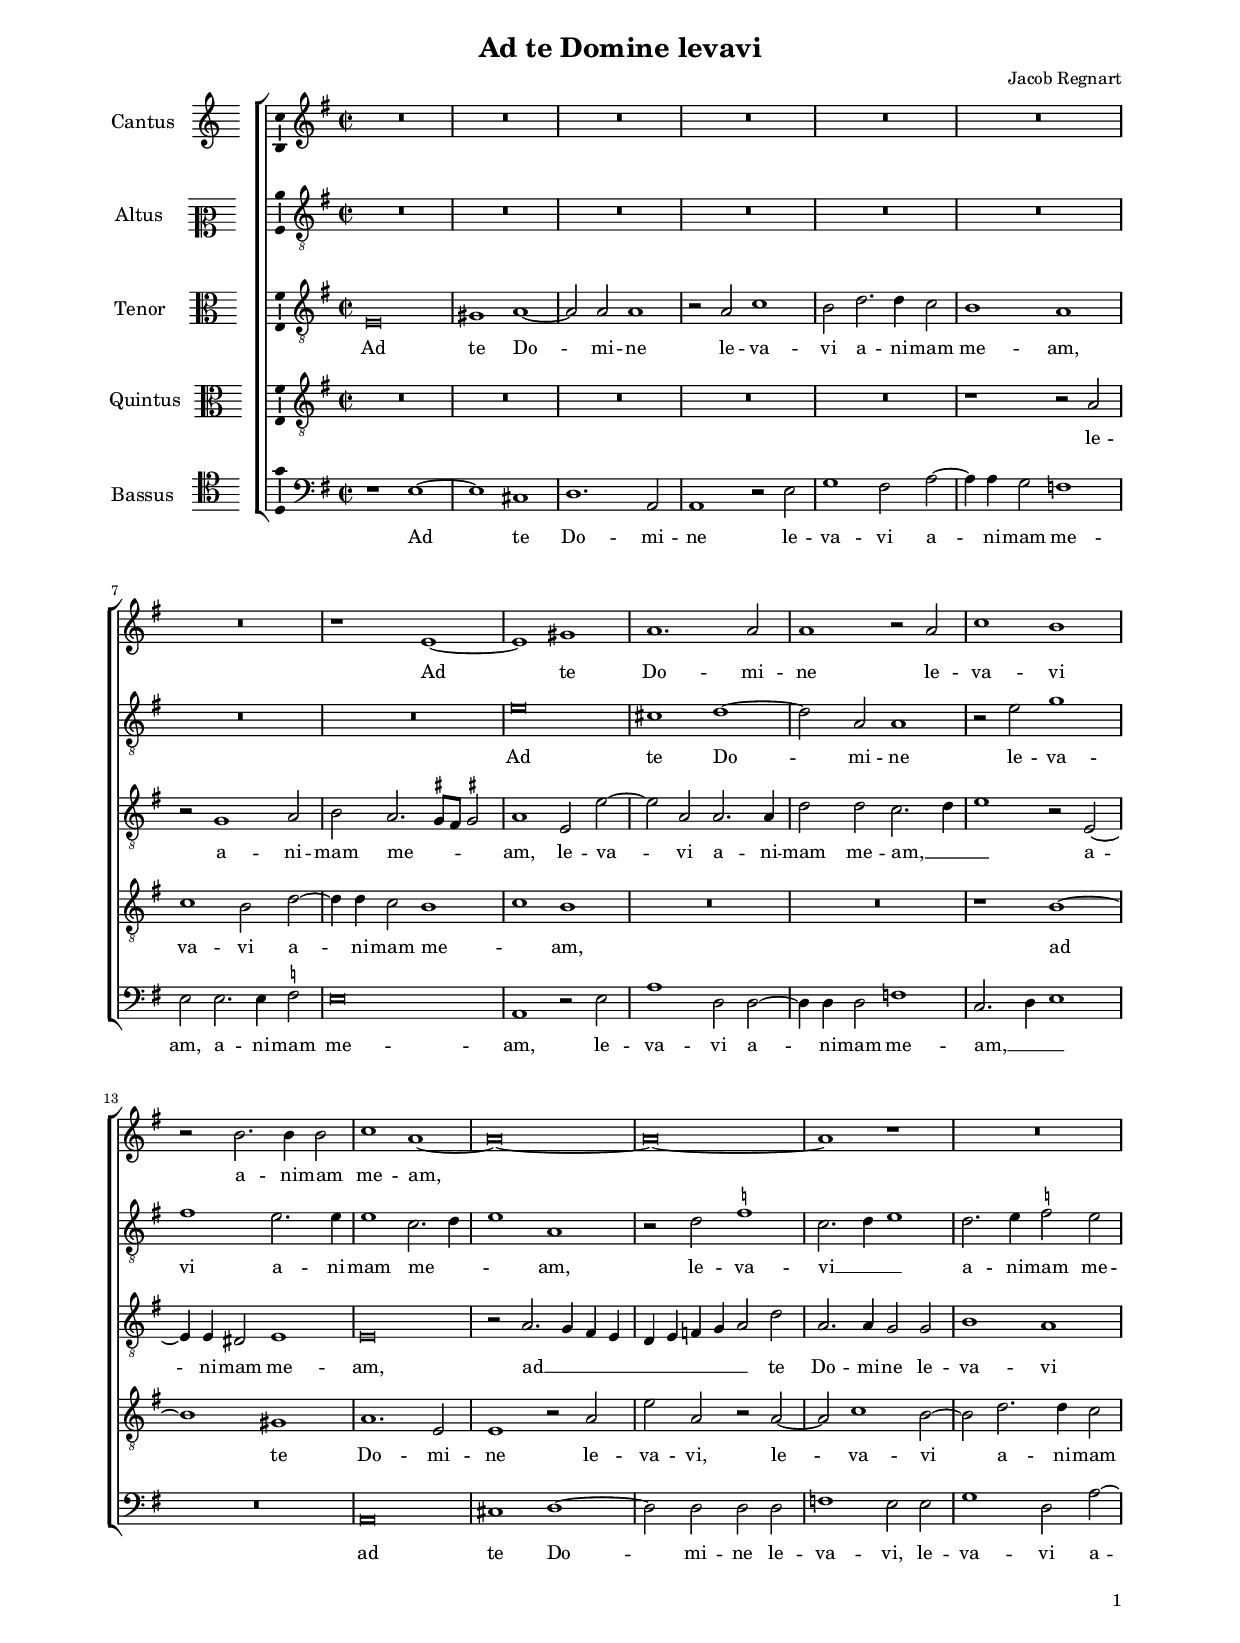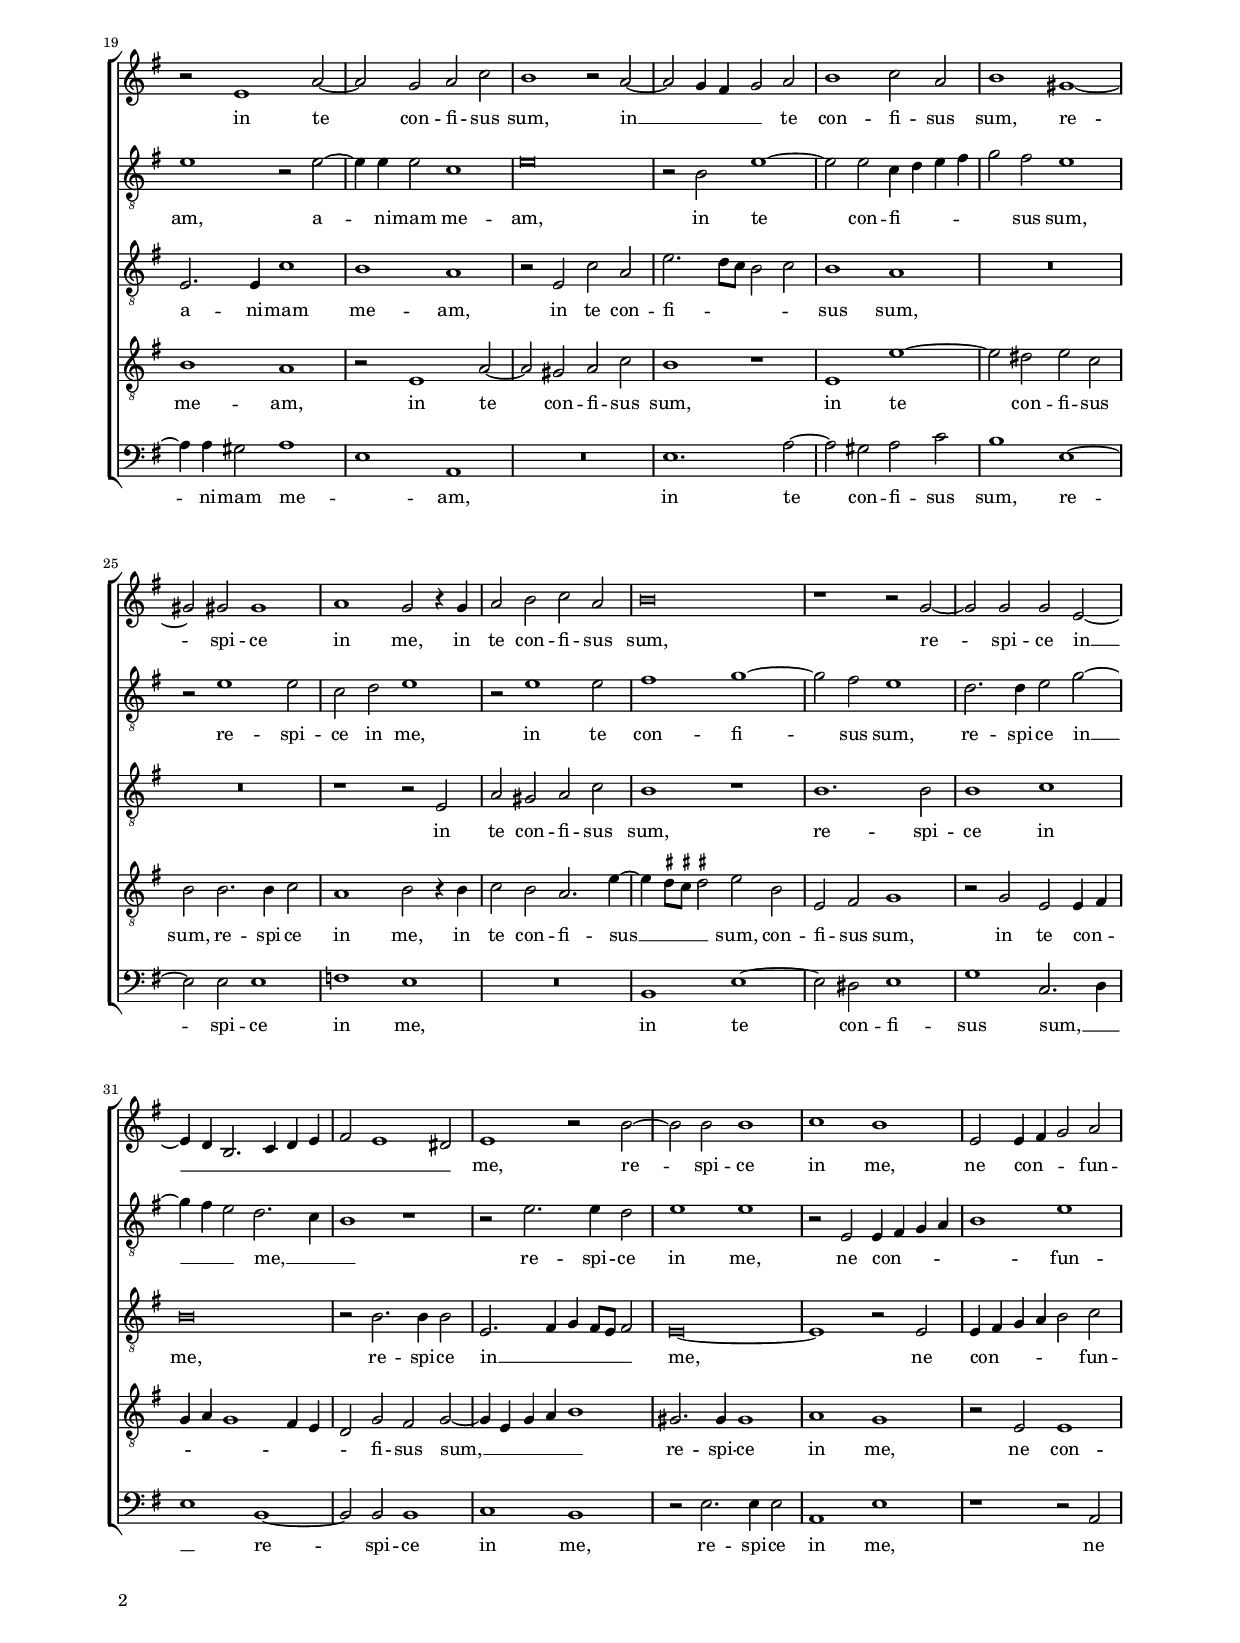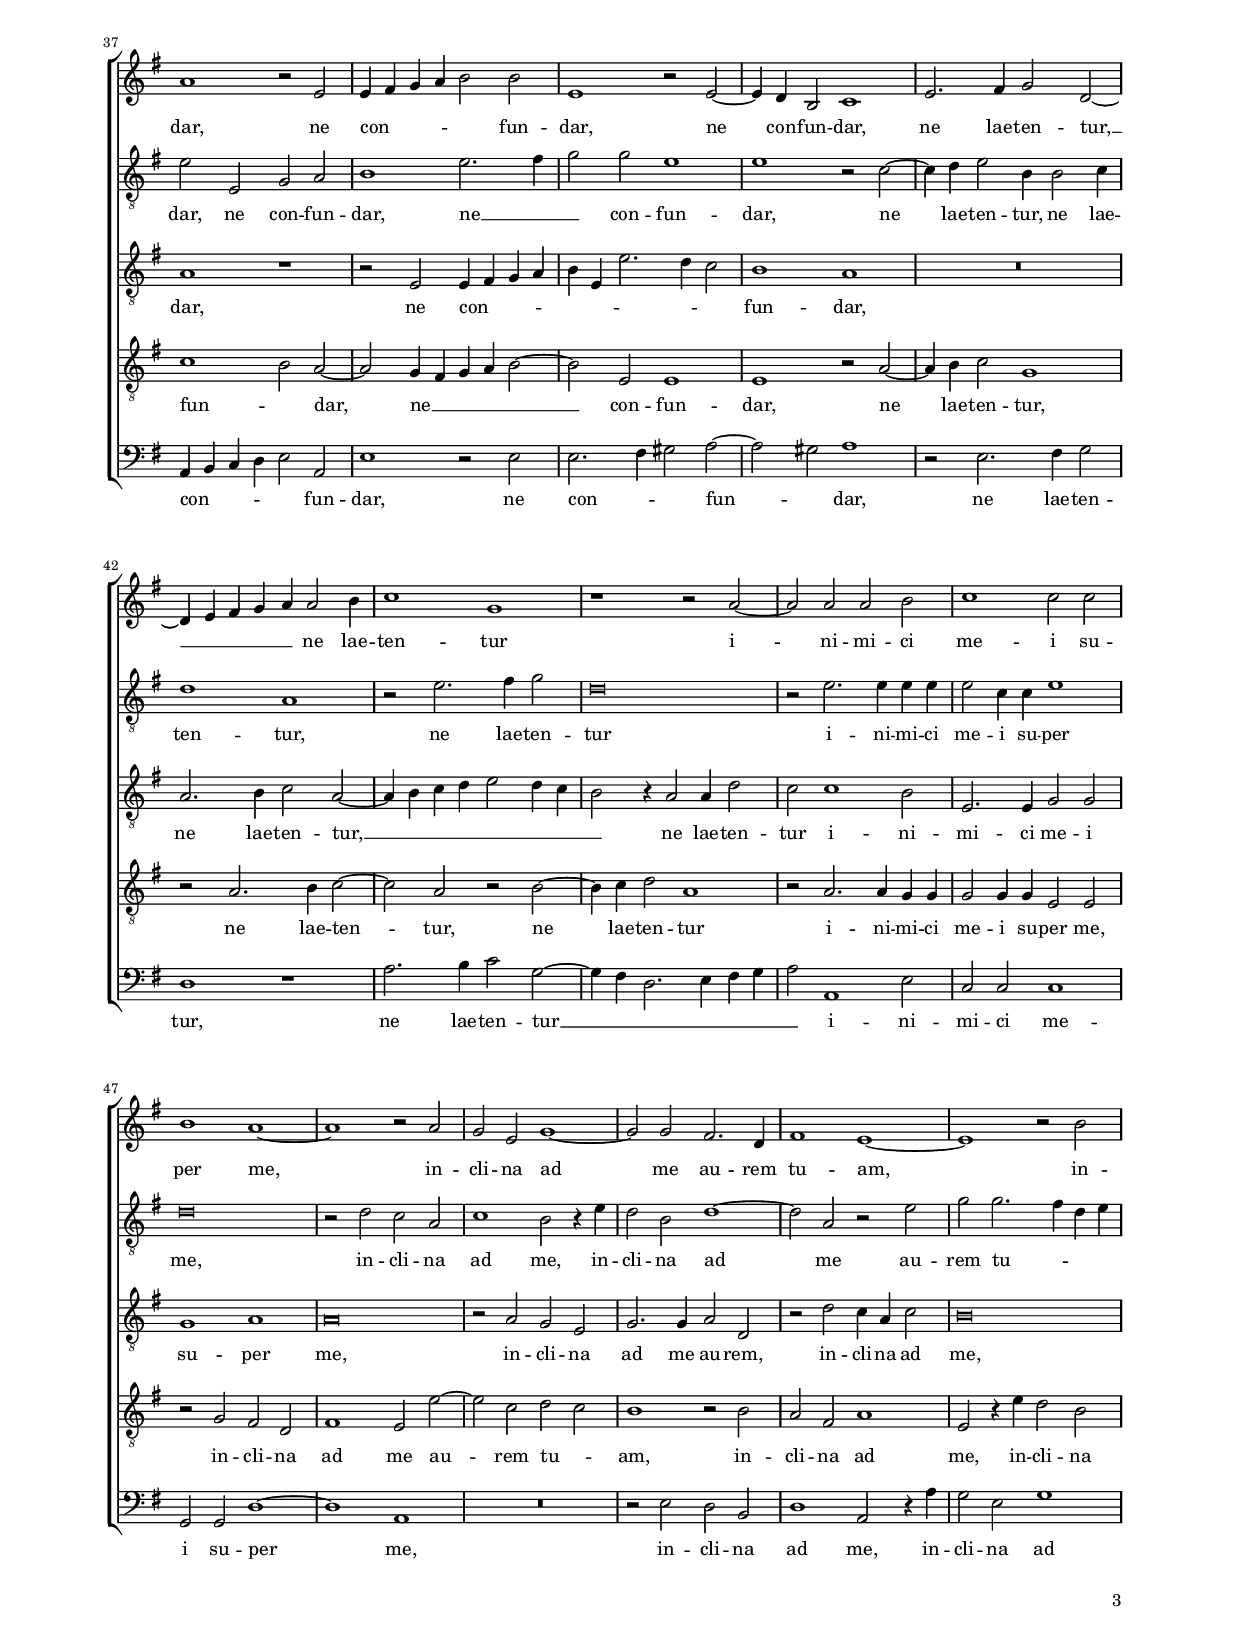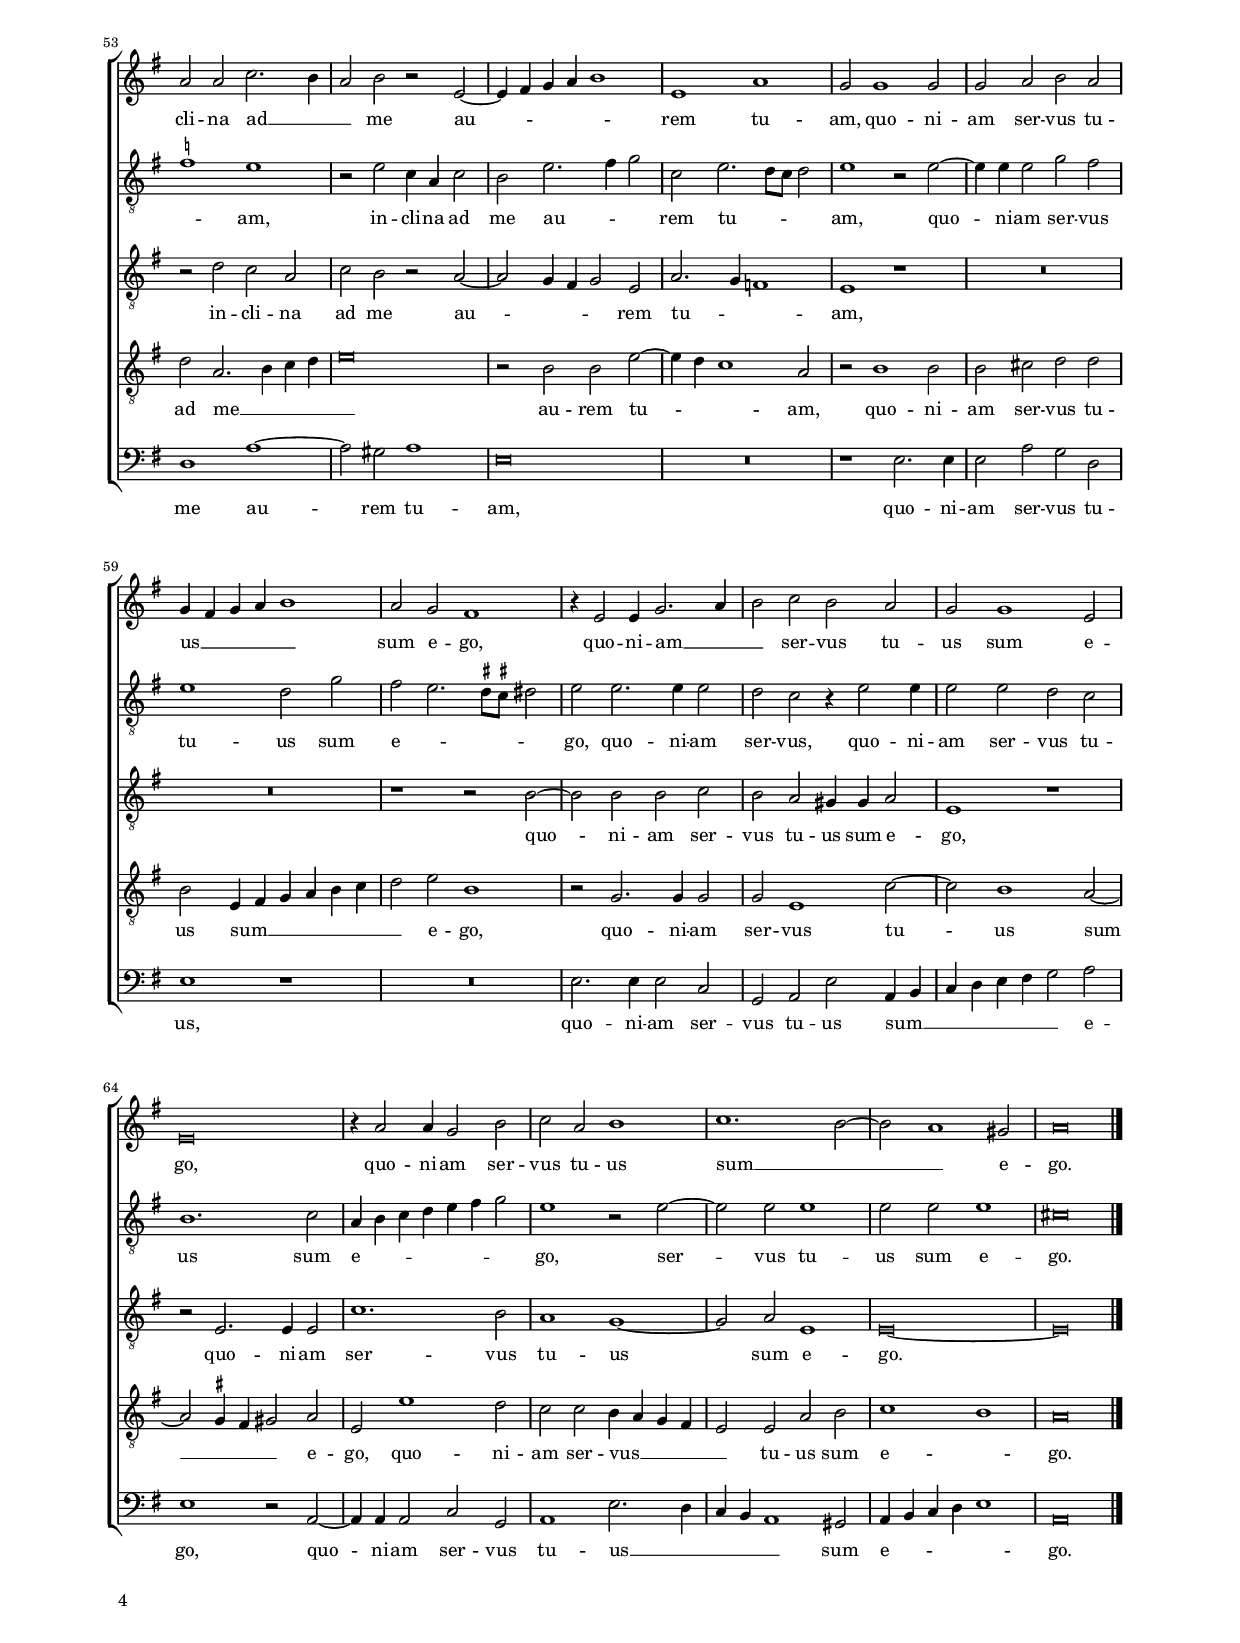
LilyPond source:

\header
{
  title="Ad te Domine levavi"
  composer="Jacob Regnart"
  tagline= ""
}

\version "2.24.0"
\include "deutsch.ly"
#(set-global-staff-size 15)
% #(set-default-paper-size "letter")
#(ly:set-option 'point-and-click #f)


\paper
	{
	top-margin = 1.8 \cm
	bottom-margin = 1.2 \cm
	left-margin = 2 \cm
	right-margin = 2 \cm
	ragged-bottom = ##f
	ragged-last-bottom = ##t
	print-page-number = ##f
	system-system-spacing = #'((basic-distance . 17) (minimum-distance . 14) (padding . 6) (strechability . 150))
	oddFooterMarkup=\markup   \fill-line { "" \fromproperty #'page:page-number-string }
	evenFooterMarkup=\markup  \fill-line { \fromproperty #'page:page-number-string "" }
	last-bottom-spacing = #'((basic-distance . 12) (minimum-distance . 7) (padding . 4))
%	systems-per-page = 3
%	min-systems-per-page = 3
%	print-all-headers = ##t
%	print-first-page-number = ##t
%	first-page-number = 1
	}

	
global = {
	\key c \major
	\time 2/2 \set Score.measureLength = #(ly:make-moment 2/1)
	\skip 1*2*69 \bar "|."
	}

	ficta = { \once \set suggestAccidentals = ##t }

	forget = #(define-music-function (music) (ly:music?) #{
		\accidentalStyle forget
		$music
		\accidentalStyle default
		#})



incipitcantus = \markup { \score {
	{
	\set Staff.instrumentName = \markup { \fontsize #1 "Cantus" }
	\key c \major
	\clef violin
	s4 \bar ""
	}
	\layout  {
	raggedright = ##t
	indent = 1.6 \cm
	line-width = 2.4\cm
	\context { \Staff \remove Time_signature_engraver }
	\override Staff.Clef.Y-extent = #'(0 . 0)
	}} \hspace #1 }

      
incipitaltus = \markup { \score {
	{
	\set Staff.instrumentName = \markup { \fontsize #1 "Altus" }
	\key c \major
	\clef mezzosoprano
	s4 \bar ""
	}
	\layout  {
	raggedright = ##t
	indent = 1.6 \cm
	line-width = 2.4\cm
	\context { \Staff \remove Time_signature_engraver }
	\override Staff.Clef.Y-extent = #'(0 . 0)
	}} \hspace #1 }


incipittenor = \markup { \score {
	{
	\set Staff.instrumentName = \markup { \fontsize #1 "Tenor" }
	\key c \major
	\clef alto
	s4 \bar ""
	}
	\layout  {
	raggedright = ##t
	indent = 1.6 \cm
	line-width = 2.4\cm
	\context { \Staff \remove Time_signature_engraver }
	\override Staff.Clef.Y-extent = #'(0 . 0)
	}} \hspace #1 }
      
      
incipitquintus = \markup { \score {
	{
	\set Staff.instrumentName = \markup { \fontsize #1 "Quintus" }
	\key c \major
	\clef alto
	s4 \bar ""
	}
	\layout  {
	raggedright = ##t
	indent = 1.6 \cm
	line-width = 2.4\cm
	\context { \Staff \remove Time_signature_engraver }
	\override Staff.Clef.Y-extent = #'(0 . 0)
	}} \hspace #1 }
      
      
incipitbassus = \markup { \score {
	{
	\set Staff.instrumentName = \markup { \fontsize #1 "Bassus" }
	\key c \major
	\clef tenor
	s4 \bar ""
	}
	\layout  {
	raggedright = ##t
	indent = 1.6 \cm
	line-width = 2.4\cm
	\context { \Staff \remove Time_signature_engraver }
	\override Staff.Clef.Y-extent = #'(0 . 0)
	}} \hspace #1 }


cantus =  \relative c''
	{
	R\breve
	R\breve
	R\breve
	R\breve
%5
	R\breve |
	R\breve
	R\breve
	r1 a~
	a1 cis
%10
	d1. d2 |
	d1 r2 d
	f1 e
	r2 e2. e4 e2
	f1 d~
%15
	d\breve~ |
	d\breve~
	d1 r
	R\breve
	r2 a1 d2~
%20
	d2 c d f |
	e1 r2 d~
	d2 c4 h c2 d
	e1 f2 d
	e1 cis~
%25
	cis2 cis cis1 |
	d1 c2 r4 c
	d2 e f d
	e\breve
	r1 r2 c~
%30
	c2 c c a~ |
	a4 g e2. f4 g a
	h2 a1 gis2
	a1 r2 e'~
	e2 e e1
%35
	f1 e |
	a,2 a4 h c2 d
	d1 r2 a
	a4 h c d e2 e
	a,1 r2 a~
%40
	a4 g e2 f1 |
	a2. h4 c2 g~
	g4 a h c d d2 e4
	f1 c
	r1 r2 d~
%45
	d2 d d e |
	f1 f2 f
	e1 d~
	d1 r2 d
	c2 a c1~
%50
	c2 c h2. g4 |
	h1 a~
	a1 r2 e'
	d2 d f2. e4
	d2 e r a,~
%55
	a4 h c d e1 |
	a,1 d
	c2 c1 c2
	c2 d e d
	c4 h c d e1
%60
	d2 c h1 |
	r4 a2 a4 c2. d4
	e2 f e d
	c2 c1 a2
	a\breve
%65
	r4 d2 d4 c2 e |
	f2 d e1
	f1. e2~
	e2 d1 cis2
	d\breve |
	}


altus =  \relative c'
	{
	R\breve
	R\breve
	R\breve
	R\breve
%5
	R\breve |
	R\breve
	R\breve
	R\breve
	a'\breve
%10
	fis1 g~ |
	g2 d d1
	r2 a' c1
	h1 a2. a4
	a1 f2. g4
%15
	a1 d, |
	r2 g \ficta b1
	f2. g4 a1
	g2. a4 \ficta b2 a
	a1 r2 a~
%20
	a4 a a2 f1 |
	a\breve
	r2 e a1~
	a2 a f4 g a h
	c2 h a1
%25
	r2 a1 a2 |
	f2 g a1
	r2 a1 a2
	h1 c~
	c2 h a1
%30
	g2. g4 a2 c~ |
	c4 h a2 g2. f4
	e1 r
	r2 a2. a4 g2
	a1 a
%35
	r2 a, a4 h c d |
	e1 a
	a2 a, c d
	e1 a2. h4
	c2 c a1
%40
	a1 r2 f~ |
	f4 g a2 e4 e2 f4
	g1 d
	r2 a'2. h4 c2
	g\breve
%45
	r2 a2. a4 a a  |
	a2 f4 f a1
	g\breve
	r2 g f d
	f1 e2 r4 a
%50
	g2 e g1~ |
	g2 d r a'
	c2 c2. h4 g a
	\ficta b1 a
	r2 a f4 d f2
%55
	e2 a2. h4 c2 |
	f,2 a2. g8 f g2
	a1 r2 a~
	a4 a a2 c h
	a1 g2 c
%60
	h2 a2. \ficta gis8 \ficta fis gis!2 |
	a2 a2. a4 a2
	g2 f r4 a2 a4
	a2 a g f
	e1. f2
%65
	d4 e f g a h c2 |
	a1 r2 a~
	a2 a a1
	a2 a a1
	fis\breve |
	}


tenor =  \relative c'
	{
	a\breve
	cis1 d~
	d2 d d1
	r2 d f1
%5
	e2 g2. g4 f2 |
	e1 d
	r2 c1 d2
	e2 d2. \ficta cis8 h \ficta cis!2
	d1 a2 a'~
%10
	a2 d, d2. d4 |
	g2 g f2. g4
	a1 r2 a,~
	a4 a gis2 a1
	a\breve
%15
	r2 d2. c4 h a |
	g4 a b c d2 g
	d2. d4 c2 c
	e1 d
	a2. a4 f'1
%20
	e1 d |
	r2 a f' d
	a'2. g8 f e2 f
	e1 d
	R\breve
%25
	R\breve |
	r1 r2 a
	d2 cis d f
	e1 r
	e1. e2
%30
	e1 f |
	e\breve
	r2 e2. e4 e2
	a,2. h4 c h8 a h2
	a\breve~
%35
	a1 r2 a |
	a4 h c d e2 f
	d1 r
	r2 a a4 h c d
	e4 a, a'2. g4 f2
%40
	e1 d |
	R\breve
	d2. e4 f2 d~
	d4 e f g a2 g4 f
	e2 r4 d2 d4 g2
%45
	f2 f1 e2 |
	a,2. a4 c2 c
	c1 d
	d\breve
	r2 d c a
%50
	c2. c4 d2 g, |
	r2 g' f4 d f2
	e\breve
	r2 g f d
	f2 e r d~
%55
	d2 c4 h c2 a |
	d2. c4 b1
	a1 r
	R\breve
	R\breve
%60
	r1 r2 e'~ | 
	e2 e e f
	e2 d cis4 cis d2
	a1 r
	r2 a2. a4 a2
%65
	f'1. e2 |
	d1 c~
	c2 d a1
	a\breve~
        a\breve |
	}


quintus  =  \relative c'
	{
	R\breve
	R\breve
	R\breve
	R\breve
%5
	R\breve |
	r1 r2 d
	f1 e2 g~
	g4 g f2 e1
	f1 e
%10
	R\breve |
	R\breve
	r1 e~
	e1 cis
	d1. a2
%15
	a1 r2 d |
	a'2 d, r d~
	d2 f1 e2~
	e2 g2. g4 f2
	e1 d
%20
	r2 a1 d2~ |
	d2 cis d f
	e1 r
	a,1 a'~
	a2 gis a f
%25
	e2 e2. e4 f2 |
	d1 e2 r4 e
	f2 e d2. a'4~
	a4 \ficta gis8 \ficta fis \ficta gis!2 a e
	a,2 h c1
%30
	r2 c a a4 h |
	c4 d c1 h4 a
	g2 c h c~
	c4 a c d e1
	cis2. cis4 cis1 
%35
	d1 c |
	r2 a a1
	f'1 e2 d~
	d2 c4 h c d e2~
	e2 a, a1
%40
	a1 r2 d~ |
	d4 e f2 c1
	r2 d2. e4 f2~
	f2 d r e~
	e4 f g2 d1
%45
	r2 d2. d4 c c |
	c2 c4 c a2 a
	r2 c h g
	h1 a2 a'~
	a2 f g f
%50
	e1 r2 e |
	d2 h d1
	a2 r4 a' g2 e
	g2 d2. e4 f g
	a\breve
%55
	r2 e e a~ |
	a4 g f1 d2
	r2 e1 e2
	e2 fis g g
	e2 a,4 h c d e f
%60
	g2 a e1 |
	r2 c2. c4 c2
	c2 a1 f'2~
	f2 e1 d2~
	d2 \ficta cis4 h cis!2 d
%65
	a2 a'1 g2 |
	f2 f e4 d c h
	a2 a d e
	f1 e
	d\breve |
	}


bassus  =  \relative c
	{
	r1 a'~
	a1 fis
	g1. d2
	d1 r2 a'
%5
	c1 h2 d~ |
	d4 d c2 b1
	a2 a2. a4 \ficta b2
	a\breve
	d,1 r2 a'
%10
	d1 g,2 g~ |
	g4 g g2 b1
	f2. g4 a1
	R\breve
	d,\breve
%15
	fis1 g~ |
	g2 g g g
	b1 a2 a
	c1 g2 d'~
	d4 d cis2 d1
%20
	a1 d, |
	R\breve
	a'1. d2~
	d2 cis d f
	e1 a,~
%25
	a2 a a1 |
	b1 a
	R\breve
	e1 a~
	a2 gis a1
%30
	c1 f,2. g4 |
	a1 e~
	e2 e e1
	f1 e
	r2 a2. a4 a2
%35
	d,1 a' |
	r1 r2 d,
	d4 e f g a2 d,
	a'1 r2 a
	a2. h4 cis2 d~
%40
	d2 cis d1 |
	r2 a2. h4 c2
	g1 r
	d'2. e4 f2 c~
	c4 h g2. a4 h c
%45
	d2 d,1 a'2 |
	f2 f f1
	c2 c g'1~
	g1 d
	R\breve
%50
	r2 a' g e |
	g1 d2 r4 d'
	c2 a c1
	g1 d'~
	d2 cis d1
%55
	a\breve |
	R\breve
	r1 a2. a4
	a2 d c g
	a1 r
%60
	R\breve |
	a2. a4 a2 f
	c2 d a' d,4 e
	f4 g a h c2 d
	a1 r2 d,~
%65
	d4 d d2 f c |
	d1 a'2. g4
	f4 e d1 cis2
	d4 e f g a1
	d,\breve |
	}


lyricscantus = \lyricmode {
	Ad te Do -- mi -- ne le -- va -- vi a -- ni -- mam me -- am,
        in te con -- fi -- sus sum,
        in __ _ _ _ te con -- fi -- sus sum,
        re -- spi -- ce in me,
        in te con -- fi -- sus sum,
        re -- spi -- ce in __ _ _ _ _ _ _ _ _ me,
        re -- spi -- ce in me,
        ne con -- _ _ fun -- dar,
        ne con -- _ _ _ _ fun -- dar,
        ne con -- fun -- dar,
        ne lae -- ten -- tur, __ _ _ _ _
        ne lae -- ten -- tur i -- ni -- mi -- ci me -- i su -- per me,
        in -- cli -- na ad me au -- rem tu -- am,
        in -- cli -- na ad __ _ _ me au -- _ _ _ _ rem tu -- am,
        quo -- ni -- am ser -- vus tu -- us __ _ _ _ _ sum e -- go,
        quo -- ni -- am __ _ _ ser -- vus tu -- us sum e -- go,
        quo -- ni -- am ser -- vus tu -- us sum __ _ _ e -- go.
	}


lyricsaltus = \lyricmode {
	Ad te Do -- mi -- ne le -- va -- vi a -- ni -- mam me -- _ _ am,
        le -- va -- vi __ _ _ a -- ni -- mam me -- am,
        a -- ni -- mam me -- am,
        in te con -- fi -- _ _ _ _ sus sum,
        re -- spi -- ce in me,
        in te con -- fi -- sus sum,
        re -- spi -- ce in __ _ _ me, __ _ _
        re -- spi -- ce in me,
        ne con -- _ _ _ _ fun -- dar,
        ne con -- fun -- dar,
        ne __ _ _ con -- fun -- dar,
        ne lae -- ten -- tur,
        ne lae -- ten -- tur,
        ne lae -- ten -- tur i -- ni -- mi -- ci me -- i su -- per me,
        in -- cli -- na ad me,
        in -- cli -- na ad me au -- rem tu -- _ _ _ _ am,
        in -- cli -- na ad me au -- _ _ rem tu -- _ _ _ am,
        quo -- ni -- am ser -- vus tu -- us sum e -- _ _ _ _ go,
        quo -- ni -- am ser -- vus,
        quo -- ni -- am ser -- vus tu -- us sum e -- _ _ _ _ _ _ go,
        ser -- vus tu -- us sum e -- go.
	}


lyricstenor = \lyricmode {
	Ad te Do -- mi -- ne le -- va -- vi a -- ni -- mam me -- am,
        a -- ni -- mam me -- _ _ _ am,
        le -- va -- vi a -- ni -- mam me -- am, __ _ _
        a -- ni -- mam me -- am,
        ad __ _ _ _ _ _ _ _ _ te Do -- mi -- ne le -- va -- vi a -- ni -- mam me -- am,
        in te con -- fi -- _ _ _ _ sus sum,
        in te con -- fi -- sus sum,
        re -- spi -- ce in me,
        re -- spi -- ce in __ _ _ _ _ _ me,
        ne con -- _ _ _ _ fun -- dar,
        ne con -- _ _ _ _ _ _ _ _ fun -- dar,
        ne lae -- ten -- tur, __ _ _ _ _ _ _ _
        ne lae -- ten -- tur i -- ni -- mi -- ci me -- i su -- per me,
        in -- cli -- na ad me au -- rem,
        in -- cli -- na ad me,
        in -- cli -- na ad me au -- _ _ _ rem tu -- _ _ am,
        quo -- ni -- am ser -- vus tu -- us sum e -- go,
        quo -- ni -- am ser -- vus tu -- us sum e -- go.
	}


lyricsquintus = \lyricmode {
	le -- va -- vi a -- ni -- mam me -- _ am,
        ad te Do -- mi -- ne le -- va -- vi,
        le -- va -- vi a -- ni -- mam me -- am,
        in te con -- fi -- sus sum,
        in te con -- fi -- sus sum,
        re -- spi -- ce in me,
        in te con -- fi -- sus __ _ _ _ sum,
        con -- fi -- sus sum,
        in te con -- _ _ _ _ _ _ _ fi -- sus sum, __ _ _ _ _
        re -- spi -- ce in me,
        ne con -- fun -- _ dar,
        ne __ _ _ _ _ con -- fun -- dar,
        ne lae -- ten -- tur,
        ne lae -- ten -- tur,
        ne lae -- ten -- tur i -- ni -- mi -- ci me -- i su -- per me,
        in -- cli -- na ad me au -- rem tu -- _ am,
        in -- cli -- na ad me,
        in -- cli -- na ad me __ _ _ _ _ au -- rem tu -- _ _ am,
        quo -- ni -- am ser -- vus tu -- us sum __ _ _ _ _ _ _ e -- go,
        quo -- ni -- am ser -- vus tu -- us sum __ _ _ _ e -- go,
        quo -- ni -- am ser -- vus __ _ _ _ _ tu -- us sum e -- _ go.
	}


lyricsbassus = \lyricmode {
	Ad te Do -- mi -- ne le -- va -- vi a -- ni -- mam me -- am,
        a -- ni -- mam me -- am,
        le -- va -- vi a -- ni -- mam me -- am, __ _ _
        ad te Do -- mi -- ne le -- va -- vi,
        le -- va -- vi a -- ni -- mam me -- _ am,
        in te con -- fi -- sus sum,
        re -- spi -- ce in me,
        in te con -- fi -- sus sum, __ _ _
        re -- spi -- ce in me,
        re -- spi -- ce in me,
        ne con -- _ _ _ _ fun -- dar,
        ne con -- _ _ fun -- _ dar,
        ne lae -- ten -- tur,
        ne lae -- ten -- tur __ _ _ _ _ _ _ 
        i -- ni -- mi -- ci me -- i su -- per me,
        in -- cli -- na ad me,
        in -- cli -- na ad me au -- rem tu -- am,
        quo -- ni -- am ser -- vus tu -- us,
        quo -- ni -- am ser -- vus tu -- us sum __ _ _ _ _ _ _ e -- go,
        quo -- ni -- am ser -- vus tu -- us __ _ _ _ _ sum e -- _ _ _ _ go.
	}


\score
{  
	\transpose c g, {
	\new ChoirStaff \with { \override StaffGrouper.staff-staff-spacing.basic-distance = #12 }
	<<

	\new Staff << \global
	\new Voice="v1" {
		\set Staff.instrumentName=\incipitcantus
%		\set Staff.instrumentName= "S"
		\set Staff.midiInstrument = "reed organ"
		\clef violin
		\cantus }
	\new Lyrics \lyricsto "v1" {\lyricscantus }
	>>


	\new Staff << \global
	\new Voice="v2" {
		\set Staff.instrumentName=\incipitaltus
%		\set Staff.instrumentName= "A"
		\set Staff.midiInstrument = "reed organ"
		\clef "G_8"
		\altus}
	\new Lyrics \lyricsto "v2" {\lyricsaltus }
	>>


	\new Staff << \global
	\new Voice="v3" {
		\set Staff.instrumentName=\incipittenor
%		\set Staff.instrumentName= "T"
		\set Staff.midiInstrument = "reed organ"
		\clef "G_8"
		\tenor }
	\new Lyrics \lyricsto "v3" {\lyricstenor }
	>>


	\new Staff << \global
	\new Voice="v5" {
		\set Staff.instrumentName=\incipitquintus
%		\set Staff.instrumentName= "Q"
		\set Staff.midiInstrument = "reed organ"
		\clef "G_8"
		\quintus}
	\new Lyrics \lyricsto "v5" {\lyricsquintus }
	>>


	\new Staff << \global
	\new Voice="v4" {
		\set Staff.instrumentName=\incipitbassus
%		\set Staff.instrumentName= "B"
		\set Staff.midiInstrument = "reed organ"
		\clef bass 
		\bassus }
	\new Lyrics \lyricsto "v4" {\lyricsbassus}
	>>

	>>
	} % transpose

	\layout
	{
	indent = 2.5\cm
	\context { \Lyrics \override VerticalAxisGroup.nonstaff-relatedstaff-spacing.padding = #1.4 }
%	\context { \Lyrics \override LyricText.font-size = #1 }
	\context { \Staff \override TimeSignature.break-visibility = #end-of-line-invisible }
	\context { \Staff \consists Ambitus_engraver }
	\context { \Score \override BarNumber.padding = #2 }
	\context { \Voice \override NoteHead.style = #'baroque }
	}

\midi
	{
    	\tempo 2 = 90
	}

}


% EOF
